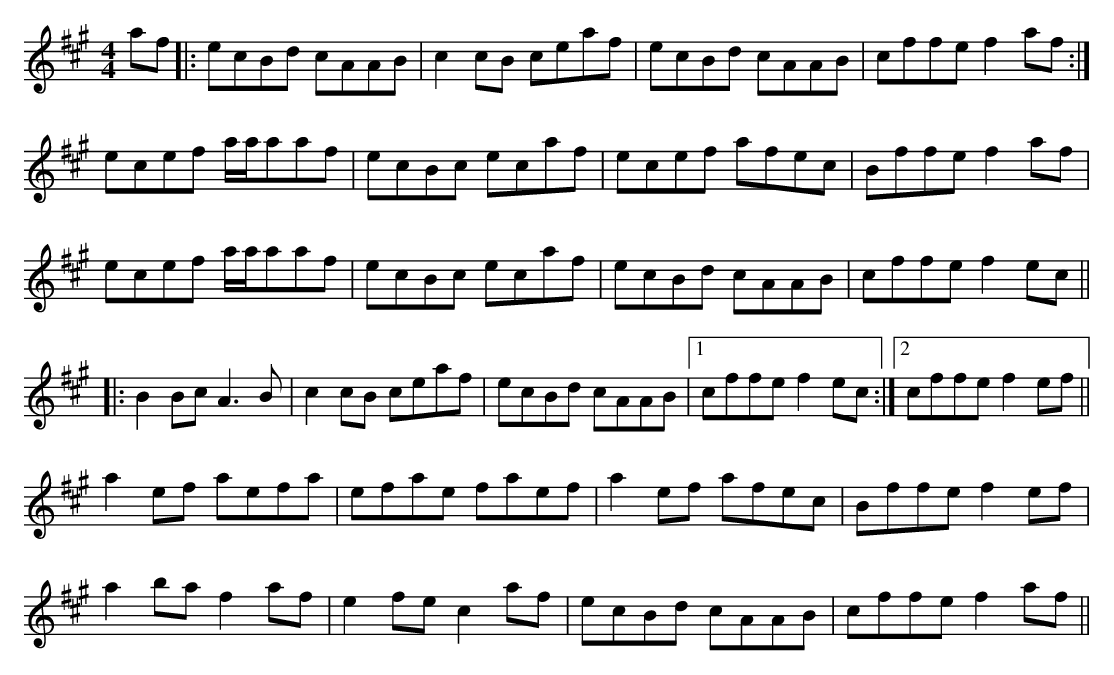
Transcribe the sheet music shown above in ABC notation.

X:1
M:4/4
K:A
af|:ecBd cAAB|c2cB ceaf|ecBd cAAB|cffe f2af:|
ecef a/a/aaf|ecBc ecaf|ecef afec|Bffe f2af|
ecef a/a/aaf|ecBc ecaf|ecBd cAAB|cffe f2ec||
|:B2Bc A3B|c2cB ceaf|ecBd cAAB|1 cffe f2ec:|2 cffe f2ef||
a2ef aefa|efae faef|a2ef afec|Bffe f2ef|
a2ba f2af|e2fe c2af|ecBd cAAB|cffe f2af||
